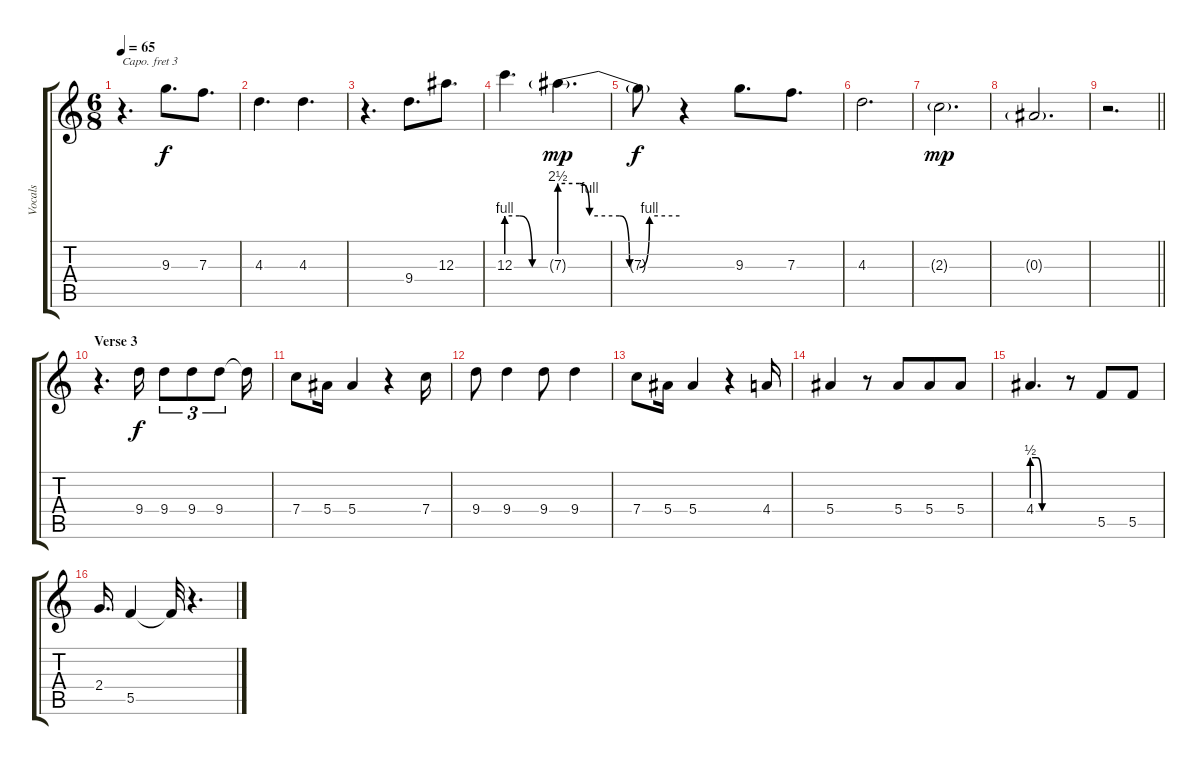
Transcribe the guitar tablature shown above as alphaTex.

\track ("Vocals" "Vocals") {instrument contrabass}
\staff {score tabs}
\capo 3
\tuning (E4 B3 G3 D3 A2 E2) {hide}
\ts (6 8)
\tempo 65
\clef g2
\ks c
r.4{d dy f} 9.3.8{d} 7.3.8{d} |
4.3.4{d} 4.3.4{d} |
r.4{d} 9.4.8{d} 12.3.8{d} |
12.3{be (custom 0 4 20 4 40 0 60 0)}.4{d} 7.3{be (custom 0 10 10 10 15 4 30 4 35 0 40 0 45 4 60 4) g}.4{d dy mp} |
7.3{t}.8{dy f} r.4 9.3.8{d} 7.3.8{d} |
4.3.2{d} |
2.3{g}.2{d dy mp} |
0.3{g}.2{d} |
\barLineRight lightlight
r.2{d} |
\section ("" "Verse 3")
r.4{d} 9.4.16{dy f} 9.4.8{tu (3 2)} 9.4.8{tu (3 2)} 9.4.8{tu (3 2)} 9.4{t}.16 |
7.4.8 5.4.16 5.4.4 r.4 7.4.16 |
9.4.8 9.4.4 9.4.8 9.4.4 |
7.4.8 5.4.16 5.4.4 r.4 4.4.16 |
5.4.4 r.8 5.4.8 5.4.8 5.4.8 |
4.4{be (custom 0 2 10 2 20 0 40 0 60 0)}.4{d} r.8 5.5.8 5.5.8 |
2.4.16{d} 5.5.4 5.5{t}.32 r.4{d}
